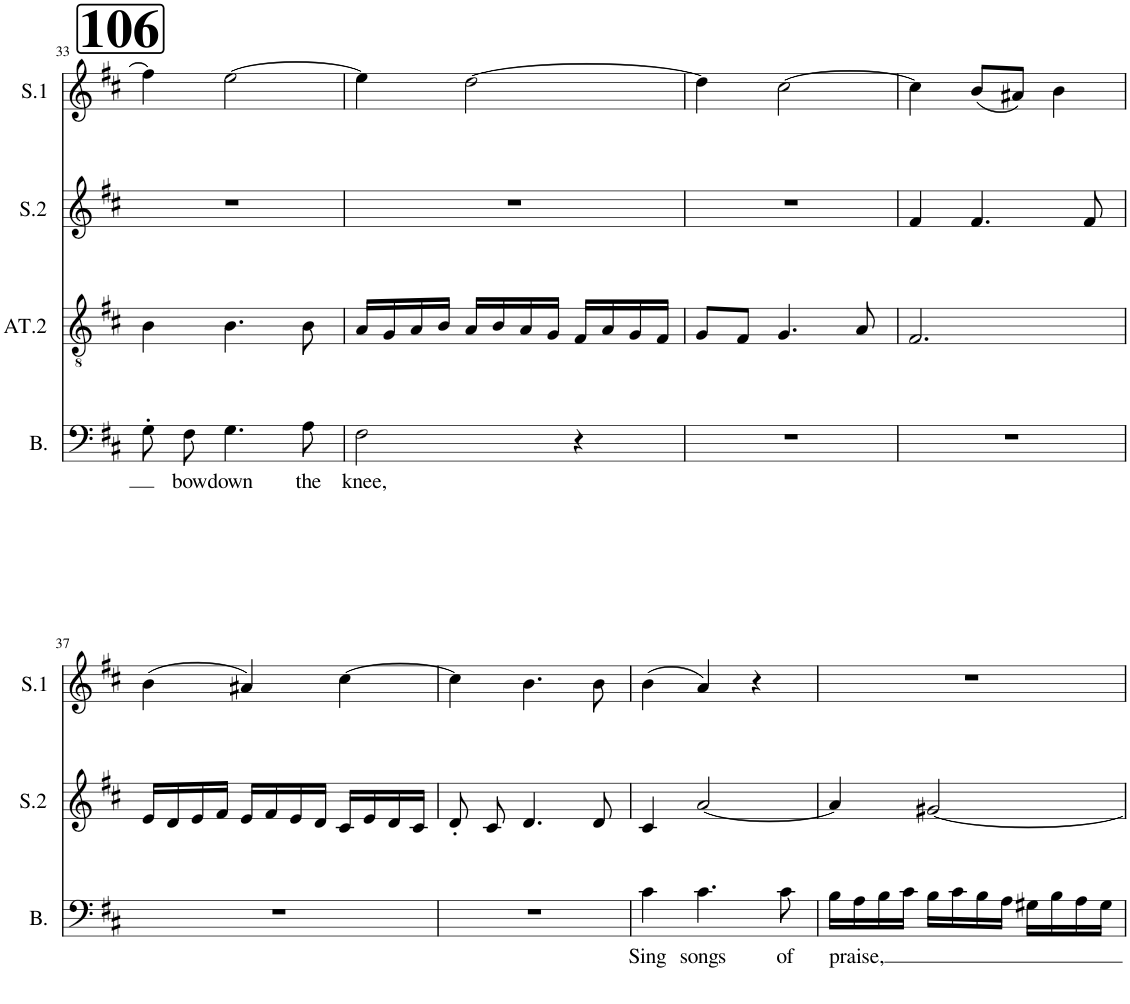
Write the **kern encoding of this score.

**kern	**text	**kern	**kern	**kern
*part4	*part4	*part3	*part2	*part1
*staff4	*staff4	*staff3	*staff2	*staff1
*I"Bass	*	*I"Alto/Tenore 2	*I"Soprano 2	*I"Soprano 1
*I'B.	*	*I'AT.2	*I'S.2	*I'S.1
!!LO:PB:g=z
*clefF4	*	*clefGv2	*clefG2	*clefG2
*k[f#c#]	*	*k[f#c#]	*k[f#c#]	*k[f#c#]
*M3/4	*	*M3/4	*M3/4	*M3/4
!!LO:REH:place=s1:a:B:cj:fs=30:t=106
=33	=33	=33	=33	=33
8G'\	.	4B\	2.r	4ff#\]
!	!LO:LY:b	!	!	!
8F#\	bow	.	.	.
!	!LO:LY:b	!	!	!
4.G\	down	4.B\	.	[2ee\
!	!LO:LY:b	!	!	!
8A\	the	8B\	.	.
=34	=34	=34	=34	=34
!	!LO:LY:b	!	!	!
2F#\	knee,	16A/LL	2.r	4ee\]
.	.	16G/	.	.
.	.	16A/	.	.
.	.	16B/JJ	.	.
.	.	16A/LL	.	[2dd\
.	.	16B/	.	.
.	.	16A/	.	.
.	.	16G/JJ	.	.
4r	.	16F#/LL	.	.
.	.	16A/	.	.
.	.	16G/	.	.
.	.	16F#/JJ	.	.
=35	=35	=35	=35	=35
2.r	.	8G/L	2.r	4dd\]
.	.	8F#/J	.	.
.	.	4.G/	.	[2cc#\
.	.	8A/	.	.
=36	=36	=36	=36	=36
2.r	.	2.F#/	4f#/	4cc#\]
.	.	.	4.f#/	(8b/L
.	.	.	.	8a#X/J)
.	.	.	.	4b\
.	.	.	8f#/	.
!!LO:LB:g=z
=37	=37	=37	=37	=37
2.r	.	2.r	16e/LL	(4b\
.	.	.	16d/	.
.	.	.	16e/	.
.	.	.	16f#/JJ	.
.	.	.	16e/LL	4a#X/)
.	.	.	16f#/	.
.	.	.	16e/	.
.	.	.	16d/JJ	.
.	.	.	16c#/LL	[4cc#\
.	.	.	16e/	.
.	.	.	16d/	.
.	.	.	16c#/JJ	.
=38	=38	=38	=38	=38
2.r	.	2.r	8d'/	4cc#\]
.	.	.	8c#/	.
.	.	.	4.d/	4.b\
.	.	.	8d/	8b\
=39	=39	=39	=39	=39
!	!LO:LY:b	!	!	!
4c#\	Sing	2.r	4c#/	(4b\
!	!LO:LY:b	!	!	!
4.c#\	songs	.	[2a/	4a/)
.	.	.	.	4r
!	!LO:LY:b	!	!	!
8c#\	of	.	.	.
=40	=40	=40	=40	=40
!	!LO:LY:b	!	!	!
16B\LL	-praise,	2.r	4a/]	2.r
16A\	.	.	.	.
16B\	.	.	.	.
16c#\JJ	.	.	.	.
16B\LL	.	.	[2g#X/	.
16c#\	.	.	.	.
16B\	.	.	.	.
16A\JJ	.	.	.	.
16G#X\LL	.	.	.	.
16B\	.	.	.	.
16A\	.	.	.	.
16G#\JJ	.	.	.	.
=	=	=	=	=
*-	*-	*-	*-	*-
